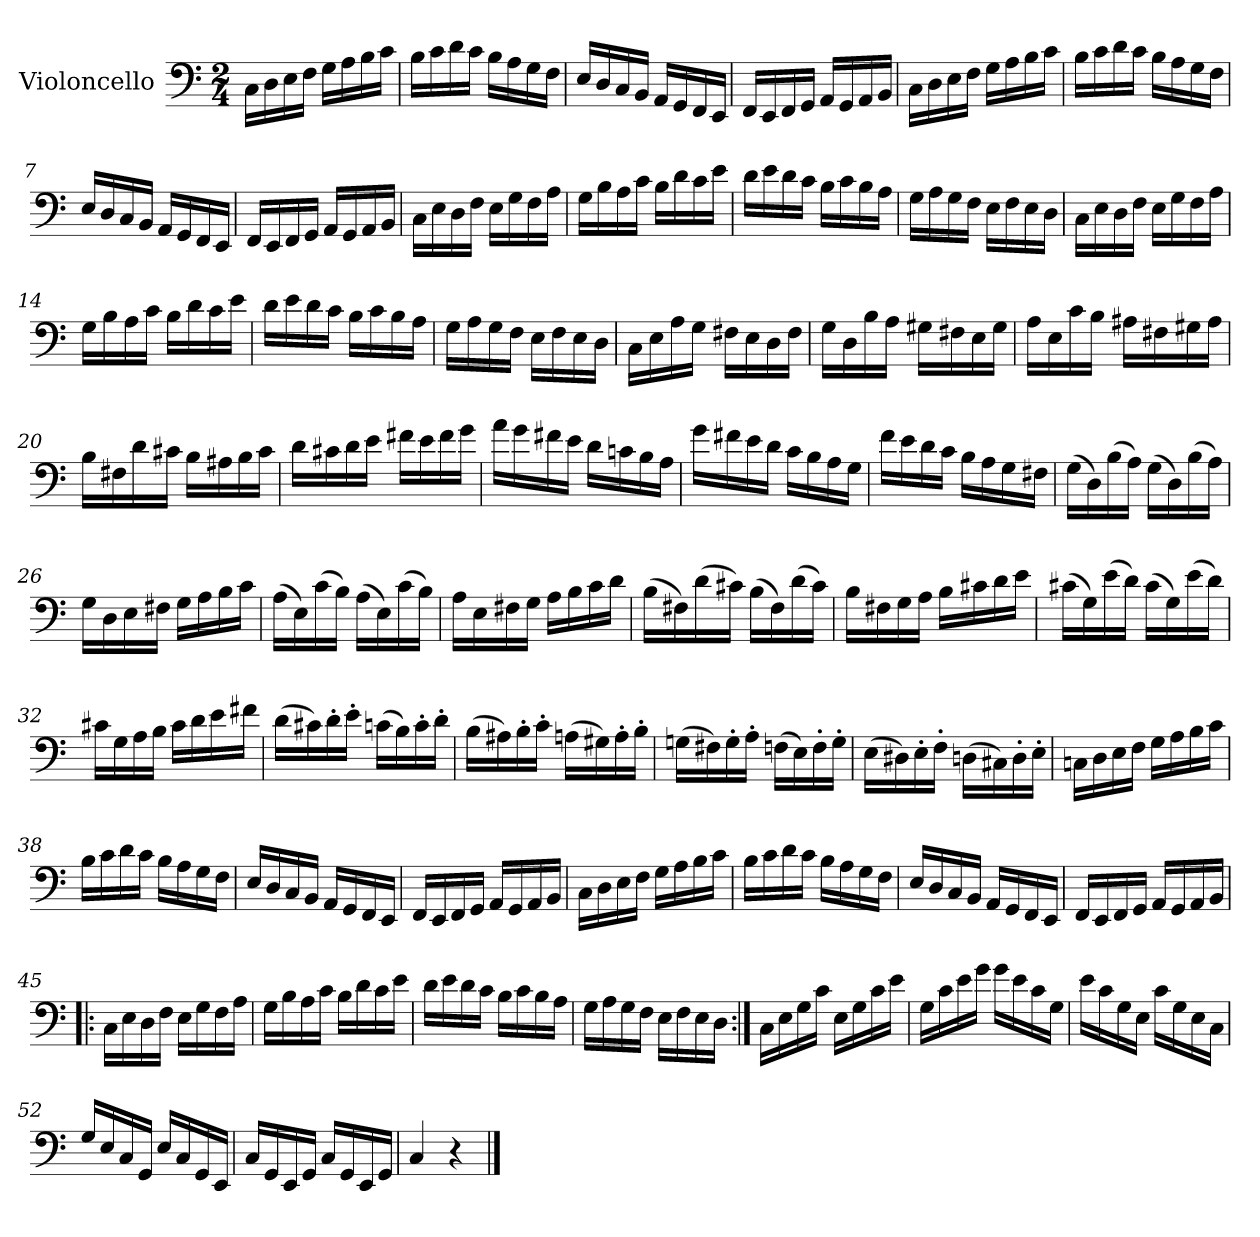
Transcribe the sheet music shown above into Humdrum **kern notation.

**kern
*part1
*staff1
*I"Violoncello
*I'Vc
*clefF4
*k[]
*M2/4
*MM30
=1
16C\LL
16D\
16E\
16F\JJ
16G\LL
16A\
16B\
16c\JJ
=2
16B\LL
16c\
16d\
16c\JJ
16B\LL
16A\
16G\
16F\JJ
=3
16E/LL
16D/
16C/
16BB/JJ
16AA/LL
16GG/
16FF/
16EE/JJ
=4
16FF/LL
16EE/
16FF/
16GG/JJ
16AA/LL
16GG/
16AA/
16BB/JJ
!!LO:LB:g=z
=5
16C\LL
16D\
16E\
16F\JJ
16G\LL
16A\
16B\
16c\JJ
=6
16B\LL
16c\
16d\
16c\JJ
16B\LL
16A\
16G\
16F\JJ
=7
16E/LL
16D/
16C/
16BB/JJ
16AA/LL
16GG/
16FF/
16EE/JJ
=8
16FF/LL
16EE/
16FF/
16GG/JJ
16AA/LL
16GG/
16AA/
16BB/JJ
=9
16C\LL
16E\
16D\
16F\JJ
16E\LL
16G\
16F\
16A\JJ
!!LO:LB:g=z
=10
16G\LL
16B\
16A\
16c\JJ
16B\LL
16d\
16c\
16e\JJ
=11
16d\LL
16e\
16d\
16c\JJ
16B\LL
16c\
16B\
16A\JJ
=12
16G\LL
16A\
16G\
16F\JJ
16E\LL
16F\
16E\
16D\JJ
=13
16C\LL
16E\
16D\
16F\JJ
16E\LL
16G\
16F\
16A\JJ
=14
16G\LL
16B\
16A\
16c\JJ
16B\LL
16d\
16c\
16e\JJ
!!LO:LB:g=z
=15
16d\LL
16e\
16d\
16c\JJ
16B\LL
16c\
16B\
16A\JJ
=16
16G\LL
16A\
16G\
16F\JJ
16E\LL
16F\
16E\
16D\JJ
=17
16C\LL
16E\
16A\
16G\JJ
16F#X\LL
16E\
16D\
16F#\JJ
=18
16G\LL
16D\
16B\
16A\JJ
16G#X\LL
16F#X\
16E\
16G#\JJ
=19
16A\LL
16E\
16c\
16B\JJ
16A#X\LL
16F#X\
16G#X\
16A#\JJ
!!LO:LB:g=z
=20
16B\LL
16F#X\
16d\
16c#X\JJ
16B\LL
16A#X\
16B\
16c#\JJ
=21
16d\LL
16c#X\
16d\
16e\JJ
16f#X\LL
16e\
16f#\
16g\JJ
=22
16a\LL
16g\
16f#X\
16e\JJ
16d\LL
16cn\
16B\
16A\JJ
=23
16g\LL
16f#X\
16e\
16d\JJ
16c\LL
16B\
16A\
16G\JJ
=24
16f\LL
16e\
16d\
16c\JJ
16B\LL
16A\
16G\
16F#X\JJ
!!LO:LB:g=z
=25
(16G\LL
16D\)
(16B\
16A\JJ)
(16G\LL
16D\)
(16B\
16A\JJ)
=26
16G\LL
16D\
16E\
16F#X\JJ
16G\LL
16A\
16B\
16c\JJ
=27
(16A\LL
16E\)
(16c\
16B\JJ)
(16A\LL
16E\)
(16c\
16B\JJ)
=28
16A\LL
16E\
16F#X\
16G\JJ
16A\LL
16B\
16c\
16d\JJ
=29
(16B\LL
16F#X\)
(16d\
16c#X\JJ)
(16B\LL
16F#\)
(16d\
16c#\JJ)
!!LO:LB:g=z
=30
16B\LL
16F#X\
16G\
16A\JJ
16B\LL
16c#X\
16d\
16e\JJ
=31
(16c#X\LL
16G\)
(16e\
16d\JJ)
(16c#\LL
16G\)
(16e\
16d\JJ)
=32
16c#X\LL
16G\
16A\
16B\JJ
16c#\LL
16d\
16e\
16f#X\JJ
=33
(16d\LL
16c#X\)
16d'\
16e'\JJ
(16cn\LL
16B\)
16c'\
16d'\JJ
=34
(16B\LL
16A#X\)
16B'\
16c'\JJ
(16An\LL
16G#X\)
16A'\
16B'\JJ
!!LO:LB:g=z
=35
(16Gn\LL
16F#X\)
16G'\
16A'\JJ
(16Fn\LL
16E\)
16F'\
16G'\JJ
=36
(16E\LL
16D#X\)
16E'\
16F'\JJ
(16Dn\LL
16C#X\)
16D'\
16E'\JJ
=37
16Cn\LL
16D\
16E\
16F\JJ
16G\LL
16A\
16B\
16c\JJ
=38
16B\LL
16c\
16d\
16c\JJ
16B\LL
16A\
16G\
16F\JJ
=39
16E/LL
16D/
16C/
16BB/JJ
16AA/LL
16GG/
16FF/
16EE/JJ
!!LO:LB:g=z
=40
16FF/LL
16EE/
16FF/
16GG/JJ
16AA/LL
16GG/
16AA/
16BB/JJ
=41
16C\LL
16D\
16E\
16F\JJ
16G\LL
16A\
16B\
16c\JJ
=42
16B\LL
16c\
16d\
16c\JJ
16B\LL
16A\
16G\
16F\JJ
=43
16E/LL
16D/
16C/
16BB/JJ
16AA/LL
16GG/
16FF/
16EE/JJ
=44
16FF/LL
16EE/
16FF/
16GG/JJ
16AA/LL
16GG/
16AA/
16BB/JJ
!!LO:LB:g=z
=45!|:
16C\LL
16E\
16D\
16F\JJ
16E\LL
16G\
16F\
16A\JJ
=46
16G\LL
16B\
16A\
16c\JJ
16B\LL
16d\
16c\
16e\JJ
=47
16d\LL
16e\
16d\
16c\JJ
16B\LL
16c\
16B\
16A\JJ
=48
16G\LL
16A\
16G\
16F\JJ
16E\LL
16F\
16E\
16D\JJ
=49:|!
16C\LL
16E\
16G\
16c\JJ
16E\LL
16G\
16c\
16e\JJ
!!LO:LB:g=z
=50
16G\LL
16c\
16e\
16g\JJ
16g\LL
16e\
16c\
16G\JJ
=51
16e\LL
16c\
16G\
16E\JJ
16c\LL
16G\
16E\
16C\JJ
=52
16G/LL
16E/
16C/
16GG/JJ
16E/LL
16C/
16GG/
16EE/JJ
=53
16C/LL
16GG/
16EE/
16GG/JJ
16C/LL
16GG/
16EE/
16GG/JJ
=54
4C/
4r
==
*-
